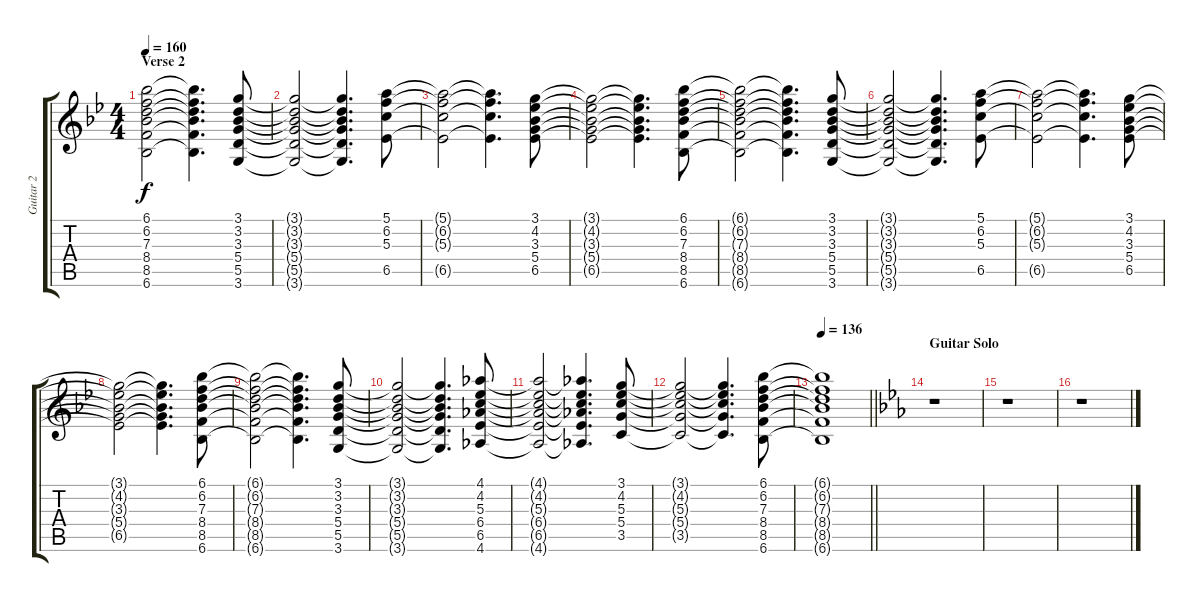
\track ("Guitar 2" "Guitar 2") {instrument electricguitarjazz}
\staff {score tabs}
\tuning (E4 B3 G3 D3 A2 E2) {hide}
\ts (4 4)
\section ("" "Verse 2")
\tempo 160
\clef g2
\ks bb
(6.1 6.2 7.3 8.4 8.5 6.6).2{dy f} (6.1{t} 6.2{t} 7.3{t} 8.4{t} 8.5{t} 6.6{t}).4{d} (3.1 3.2 3.3 5.4 5.5 3.6).8 |
(3.1{t} 3.2{t} 3.3{t} 5.4{t} 5.5{t} 3.6{t}).2 (3.1{t} 3.2{t} 3.3{t} 5.4{t} 5.5{t} 3.6{t}).4{d} (5.1 6.2 5.3 6.5).8 |
(5.1{t} 6.2{t} 5.3{t} 6.5{t}).2 (5.1{t} 6.2{t} 5.3{t} 6.5{t}).4{d} (3.1 4.2 3.3 5.4 6.5).8 |
(3.1{t} 4.2{t} 3.3{t} 5.4{t} 6.5{t}).2 (3.1{t} 4.2{t} 3.3{t} 5.4{t} 6.5{t}).4{d} (6.1 6.2 7.3 8.4 8.5 6.6).8 |
(6.1{t} 6.2{t} 7.3{t} 8.4{t} 8.5{t} 6.6{t}).2 (6.1{t} 6.2{t} 7.3{t} 8.4{t} 8.5{t} 6.6{t}).4{d} (3.1 3.2 3.3 5.4 5.5 3.6).8 |
(3.1{t} 3.2{t} 3.3{t} 5.4{t} 5.5{t} 3.6{t}).2 (3.1{t} 3.2{t} 3.3{t} 5.4{t} 5.5{t} 3.6{t}).4{d} (5.1 6.2 5.3 6.5).8 |
(5.1{t} 6.2{t} 5.3{t} 6.5{t}).2 (5.1{t} 6.2{t} 5.3{t} 6.5{t}).4{d} (3.1 4.2 3.3 5.4 6.5).8 |
(3.1{t} 4.2{t} 3.3{t} 5.4{t} 6.5{t}).2 (3.1{t} 4.2{t} 3.3{t} 5.4{t} 6.5{t}).4{d} (6.1 6.2 7.3 8.4 8.5 6.6).8 |
(6.1{t} 6.2{t} 7.3{t} 8.4{t} 8.5{t} 6.6{t}).2 (6.1{t} 6.2{t} 7.3{t} 8.4{t} 8.5{t} 6.6{t}).4{d} (3.1 3.2 3.3 5.4 5.5 3.6).8 |
(3.1{t} 3.2{t} 3.3{t} 5.4{t} 5.5{t} 3.6{t}).2 (3.1{t} 3.2{t} 3.3{t} 5.4{t} 5.5{t} 3.6{t}).4{d} (4.1 4.2 5.3 6.4 6.5 4.6).8 |
(4.1{t} 4.2{t} 5.3{t} 6.4{t} 6.5{t} 4.6{t}).2 (4.1{t} 4.2{t} 5.3{t} 6.4{t} 6.5{t} 4.6{t}).4{d} (3.1 4.2 5.3 5.4 3.5).8 |
(3.1{t} 4.2{t} 5.3{t} 5.4{t} 3.5{t}).2 (3.1{t} 4.2{t} 5.3{t} 5.4{t} 3.5{t}).4{d} (6.1 6.2 7.3 8.4 8.5 6.6).8 |
\tempo 136
\barLineRight lightlight
(6.1{t} 6.2{t} 7.3{t} 8.4{t} 8.5{t} 6.6{t}).1 |
\section ("" "Guitar Solo")
\ks eb
r.1 |
r.1 |
r.1
